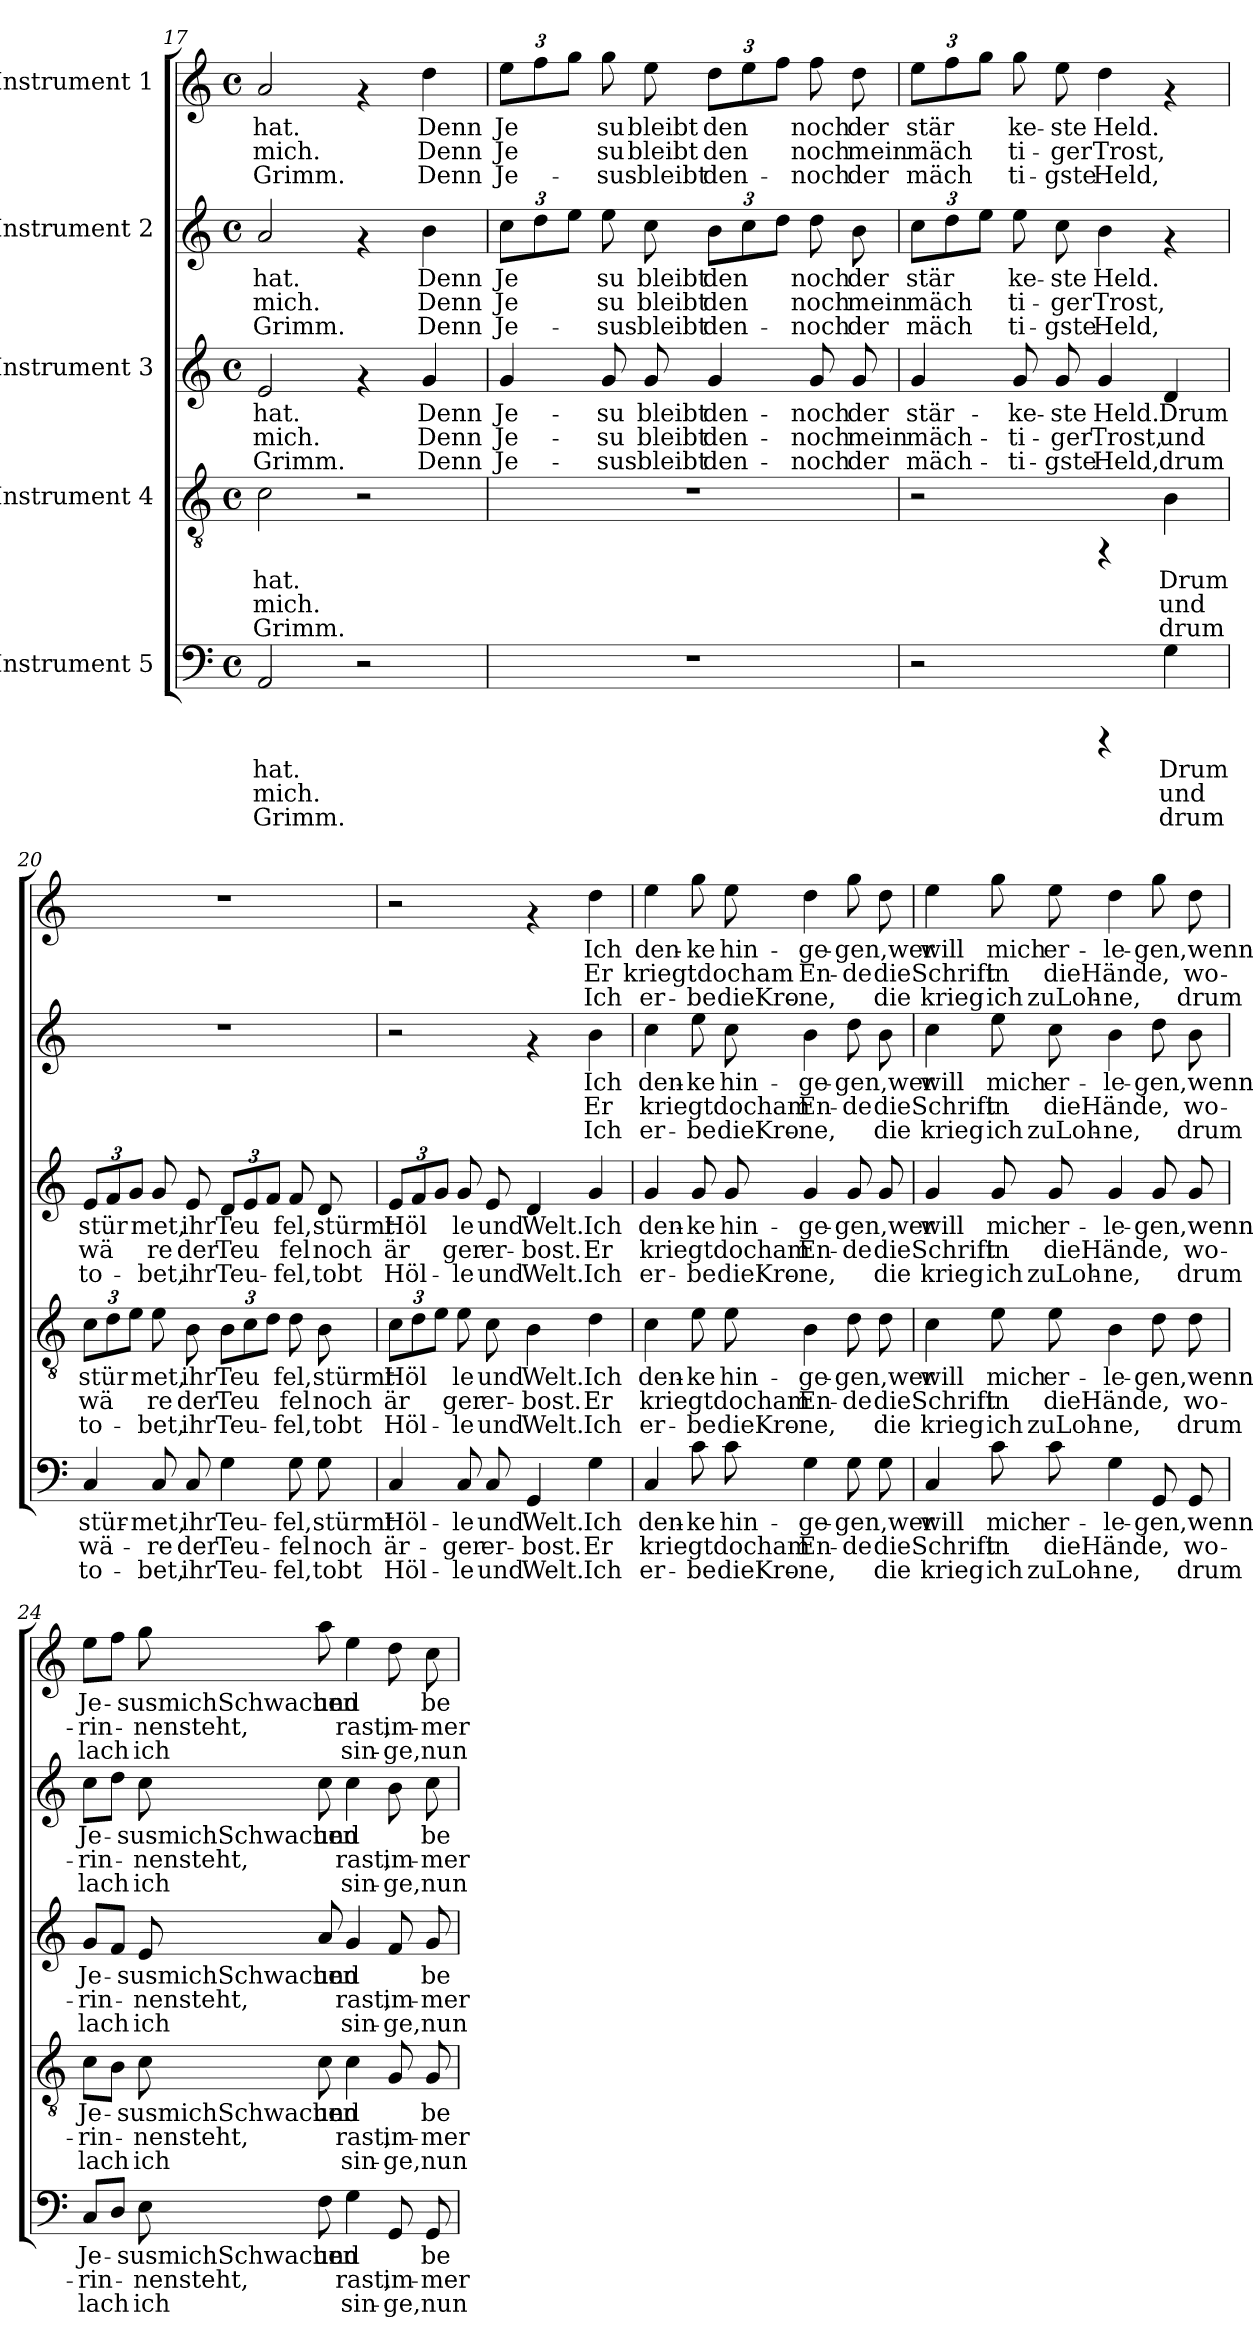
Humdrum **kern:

**kern	**text	**text	**text	**kern	**text	**text	**text	**kern	**text	**text	**text	**kern	**text	**text	**text	**kern	**text	**text	**text
*part5	*part5	*part5	*part5	*part4	*part4	*part4	*part4	*part3	*part3	*part3	*part3	*part2	*part2	*part2	*part2	*part1	*part1	*part1	*part1
*staff5	*staff5	*staff5	*staff5	*staff4	*staff4	*staff4	*staff4	*staff3	*staff3	*staff3	*staff3	*staff2	*staff2	*staff2	*staff2	*staff1	*staff1	*staff1	*staff1
*I"Instrument 5	*	*	*	*I"Instrument 4	*	*	*	*I"Instrument 3	*	*	*	*I"Instrument 2	*	*	*	*I"Instrument 1	*	*	*
*clefF4	*	*	*	*clefGv2	*	*	*	*clefG2	*	*	*	*clefG2	*	*	*	*clefG2	*	*	*
*k[]	*	*	*	*k[]	*	*	*	*k[]	*	*	*	*k[]	*	*	*	*k[]	*	*	*
*C:	*	*	*	*C:	*	*	*	*C:	*	*	*	*C:	*	*	*	*C:	*	*	*
*M4/4	*	*	*	*M4/4	*	*	*	*M4/4	*	*	*	*M4/4	*	*	*	*M4/4	*	*	*
*met(c)	*	*	*	*met(c)	*	*	*	*met(c)	*	*	*	*met(c)	*	*	*	*met(c)	*	*	*
=17	=17	=17	=17	=17	=17	=17	=17	=17	=17	=17	=17	=17	=17	=17	=17	=17	=17	=17	=17
!	!LO:LY:b:cj	!LO:LY:b:cj	!LO:LY:b:cj	!	!LO:LY:b:cj	!LO:LY:b:cj	!LO:LY:b:cj	!	!LO:LY:b:cj	!LO:LY:b:cj	!LO:LY:b:cj	!	!LO:LY:b:cj	!LO:LY:b:cj	!LO:LY:b:cj	!	!LO:LY:b:cj	!LO:LY:b:cj	!LO:LY:b:cj
2AA/	hat.	mich.	Grimm.	2c\	hat.	mich.	Grimm.	2e/	hat.	mich.	Grimm.	2a/	hat.	mich.	Grimm.	2a/	hat.	mich.	Grimm.
2r	.	.	.	2r	.	.	.	4rf	.	.	.	4rf	.	.	.	4rf	.	.	.
!	!	!	!	!	!	!	!	!	!LO:LY:b:cj	!LO:LY:b:cj	!LO:LY:b:cj	!	!LO:LY:b:cj	!LO:LY:b:cj	!LO:LY:b:cj	!	!LO:LY:b:cj	!LO:LY:b:cj	!LO:LY:b:cj
.	.	.	.	.	.	.	.	4g/	Denn	Denn	Denn	4b\	Denn	Denn	Denn	4dd\	Denn	Denn	Denn
=18	=18	=18	=18	=18	=18	=18	=18	=18	=18	=18	=18	=18	=18	=18	=18	=18	=18	=18	=18
!	!	!	!	!	!	!	!	!	!LO:LY:b:cj	!LO:LY:b:cj	!LO:LY:b:cj	!	!LO:LY:b:cj	!LO:LY:b:cj	!LO:LY:b:cj	!	!LO:LY:a:cj	!LO:LY:b:cj	!LO:LY:b:cj
1r	.	.	.	1r	.	.	.	4g/	Je-	-Je-	-Je-	12cc\L	Je-	-Je-	-Je-	12ee\L	Je-	-Je-	-Je-
!	!	!	!	!	!	!	!	!	!	!	!	!	!LO:LY:b:cj	!LO:LY:b:cj	!LO:LY:b:cj	!	!LO:LY:a:cj	!LO:LY:b:cj	!LO:LY:b:cj
.	.	.	.	.	.	.	.	.	.	.	.	12dd\	--	-	.	12ff\	--	-	.
!	!	!	!	!	!	!	!	!	!	!	!	!	!LO:LY:b:cj	!LO:LY:b:cj	!LO:LY:b:cj	!	!LO:LY:a:cj	!LO:LY:b:cj	!LO:LY:b:cj
.	.	.	.	.	.	.	.	.	.	.	.	12ee\J	-	-	.	12gg\J	-	-	.
!	!	!	!	!	!	!	!	!	!LO:LY:b:cj	!LO:LY:b:cj	!LO:LY:b:cj	!	!LO:LY:b:cj	!LO:LY:b:cj	!LO:LY:b:cj	!	!LO:LY:a:cj	!LO:LY:b:cj	!LO:LY:b:cj
.	.	.	.	.	.	.	.	8g/	-su	su	sus	8ee\	su	su	sus	8gg\	su	su	sus
!	!	!	!	!	!	!	!	!	!LO:LY:b:cj	!LO:LY:b:cj	!LO:LY:b:cj	!	!LO:LY:b:cj	!LO:LY:b:cj	!LO:LY:b:cj	!	!LO:LY:a:cj	!LO:LY:b:cj	!LO:LY:b:cj
.	.	.	.	.	.	.	.	8g/	bleibt	bleibt	bleibt	8cc\	bleibt	bleibt	bleibt	8ee\	bleibt	bleibt	bleibt
!	!	!	!	!	!	!	!	!	!LO:LY:b:cj	!LO:LY:b:cj	!LO:LY:b:cj	!	!LO:LY:b:cj	!LO:LY:b:cj	!LO:LY:b:cj	!	!LO:LY:a:cj	!LO:LY:b:cj	!LO:LY:b:cj
.	.	.	.	.	.	.	.	4g/	den-	-den-	-den-	12b\L	den-	-den-	-den-	12dd\L	den-	-den-	-den-
!	!	!	!	!	!	!	!	!	!	!	!	!	!LO:LY:b:cj	!LO:LY:b:cj	!LO:LY:b:cj	!	!LO:LY:a:cj	!LO:LY:b:cj	!LO:LY:b:cj
.	.	.	.	.	.	.	.	.	.	.	.	12cc\	--	-	.	12ee\	--	-	.
!	!	!	!	!	!	!	!	!	!	!	!	!	!LO:LY:b:cj	!LO:LY:b:cj	!LO:LY:b:cj	!	!LO:LY:a:cj	!LO:LY:b:cj	!LO:LY:b:cj
.	.	.	.	.	.	.	.	.	.	.	.	12dd\J	-	-	.	12ff\J	-	-	.
!	!	!	!	!	!	!	!	!	!LO:LY:b:cj	!LO:LY:b:cj	!LO:LY:b:cj	!	!LO:LY:b:cj	!LO:LY:b:cj	!LO:LY:b:cj	!	!LO:LY:a:cj	!LO:LY:b:cj	!LO:LY:b:cj
.	.	.	.	.	.	.	.	8g/	-noch	noch	noch	8dd\	noch	noch	noch	8ff\	noch	noch	noch
!	!	!	!	!	!	!	!	!	!LO:LY:b:cj	!LO:LY:b:cj	!LO:LY:b:cj	!	!LO:LY:b:cj	!LO:LY:b:cj	!LO:LY:b:cj	!	!LO:LY:a:cj	!LO:LY:b:cj	!LO:LY:b:cj
.	.	.	.	.	.	.	.	8g/	der	mein	der	8b\	der	mein	der	8dd\	der	mein	der
=19	=19	=19	=19	=19	=19	=19	=19	=19	=19	=19	=19	=19	=19	=19	=19	=19	=19	=19	=19
!	!	!	!	!	!	!	!	!	!LO:LY:b:cj	!LO:LY:b:cj	!LO:LY:b:cj	!	!LO:LY:b:cj	!LO:LY:b:cj	!LO:LY:b:cj	!	!LO:LY:a:cj	!LO:LY:b:cj	!LO:LY:b:cj
2r	.	.	.	2r	.	.	.	4g/	stär-	-mäch-	-mäch-	12cc\L	stär-	-mäch-	-mäch-	12ee\L	stär-	-mäch-	-mäch-
!	!	!	!	!	!	!	!	!	!	!	!	!	!LO:LY:b:cj	!LO:LY:b:cj	!LO:LY:b:cj	!	!LO:LY:a:cj	!LO:LY:b:cj	!LO:LY:b:cj
.	.	.	.	.	.	.	.	.	.	.	.	12dd\	--	--	--	12ff\	--	--	--
!	!	!	!	!	!	!	!	!	!	!	!	!	!LO:LY:b:cj	!LO:LY:b:cj	!LO:LY:b:cj	!	!LO:LY:a:cj	!LO:LY:b:cj	!LO:LY:b:cj
.	.	.	.	.	.	.	.	.	.	.	.	12ee\J	--	--	--	12gg\J	--	--	--
!	!	!	!	!	!	!	!	!	!LO:LY:b:cj	!LO:LY:b:cj	!LO:LY:b:cj	!	!LO:LY:b:cj	!LO:LY:b:cj	!LO:LY:b:cj	!	!LO:LY:a:cj	!LO:LY:b:cj	!LO:LY:b:cj
.	.	.	.	.	.	.	.	8g/	-ke-	-ti-	-ti-	8ee\	-ke-	-ti-	-ti-	8gg\	-ke-	-ti-	-ti-
!	!	!	!	!	!	!	!	!	!LO:LY:b:cj	!LO:LY:b:cj	!LO:LY:b:cj	!	!LO:LY:b:cj	!LO:LY:b:cj	!LO:LY:b:cj	!	!LO:LY:a:cj	!LO:LY:b:cj	!LO:LY:b:cj
.	.	.	.	.	.	.	.	8g/	-ste	ger	gste	8cc\	-ste	ger	gste	8ee\	-ste	ger	gste
!	!	!	!	!	!	!	!	!	!LO:LY:b:cj	!LO:LY:b:cj	!LO:LY:b:cj	!	!LO:LY:b:cj	!LO:LY:b:cj	!LO:LY:b:cj	!	!LO:LY:a:cj	!LO:LY:b:cj	!LO:LY:b:cj
4rCCC	.	.	.	4rFF	.	.	.	4g/	Held.	Trost,	Held,	4b\	Held.	Trost,	Held,	4dd\	Held.	Trost,	Held,
!	!LO:LY:b:cj	!LO:LY:b:cj	!LO:LY:b:cj	!	!LO:LY:b:cj	!LO:LY:b:cj	!LO:LY:b:cj	!	!LO:LY:b:cj	!LO:LY:b:cj	!LO:LY:b:cj	!	!	!	!	!	!	!	!
4G\	Drum	und	drum	4B\	Drum	und	drum	4d/	Drum	und	drum	4rf	.	.	.	4rf	.	.	.
=20	=20	=20	=20	=20	=20	=20	=20	=20	=20	=20	=20	=20	=20	=20	=20	=20	=20	=20	=20
!	!LO:LY:b:cj	!LO:LY:b:cj	!LO:LY:b:cj	!	!LO:LY:b:cj	!LO:LY:b:cj	!LO:LY:b:cj	!	!LO:LY:b:cj	!LO:LY:b:cj	!LO:LY:b:cj	!	!	!	!	!	!	!	!
4C/	stür-	-wä-	-to-	12c\L	stür-	-wä-	-to-	12e/L	stür-	-wä-	-to-	1r	.	.	.	1r	.	.	.
!	!	!	!	!	!LO:LY:b:cj	!LO:LY:b:cj	!LO:LY:b:cj	!	!LO:LY:b:cj	!LO:LY:b:cj	!LO:LY:b:cj	!	!	!	!	!	!	!	!
.	.	.	.	12d\	--	-	.	12f/	--	-	.	.	.	.	.	.	.	.	.
!	!	!	!	!	!LO:LY:b:cj	!LO:LY:b:cj	!LO:LY:b:cj	!	!LO:LY:b:cj	!LO:LY:b:cj	!LO:LY:b:cj	!	!	!	!	!	!	!	!
.	.	.	.	12e\J	-	-	.	12g/J	-	-	.	.	.	.	.	.	.	.	.
!	!LO:LY:b:cj	!LO:LY:b:cj	!LO:LY:b:cj	!	!LO:LY:b:cj	!LO:LY:b:cj	!LO:LY:b:cj	!	!LO:LY:b:cj	!LO:LY:b:cj	!LO:LY:b:cj	!	!	!	!	!	!	!	!
8C/	-met,	re	bet,	8e\	met,	re	bet,	8g/	met,	re	bet,	.	.	.	.	.	.	.	.
!	!LO:LY:b:cj	!LO:LY:b:cj	!LO:LY:b:cj	!	!LO:LY:b:cj	!LO:LY:b:cj	!LO:LY:b:cj	!	!LO:LY:b:cj	!LO:LY:b:cj	!LO:LY:b:cj	!	!	!	!	!	!	!	!
8C/	ihr	der	ihr	8B\	ihr	der	ihr	8e/	ihr	der	ihr	.	.	.	.	.	.	.	.
!	!LO:LY:b:cj	!LO:LY:b:cj	!LO:LY:b:cj	!	!LO:LY:b:cj	!LO:LY:b:cj	!LO:LY:b:cj	!	!LO:LY:b:cj	!LO:LY:b:cj	!LO:LY:b:cj	!	!	!	!	!	!	!	!
4G\	Teu-	-Teu-	-Teu-	12B\L	Teu-	-Teu-	-Teu-	12d/L	Teu-	-Teu-	-Teu-	.	.	.	.	.	.	.	.
!	!	!	!	!	!LO:LY:b:cj	!LO:LY:b:cj	!LO:LY:b:cj	!	!LO:LY:b:cj	!LO:LY:b:cj	!LO:LY:b:cj	!	!	!	!	!	!	!	!
.	.	.	.	12c\	--	-	.	12e/	--	-	.	.	.	.	.	.	.	.	.
!	!	!	!	!	!LO:LY:b:cj	!LO:LY:b:cj	!LO:LY:b:cj	!	!LO:LY:b:cj	!LO:LY:b:cj	!LO:LY:b:cj	!	!	!	!	!	!	!	!
.	.	.	.	12d\J	-	-	.	12f/J	-	-	.	.	.	.	.	.	.	.	.
!	!LO:LY:b:cj	!LO:LY:b:cj	!LO:LY:b:cj	!	!LO:LY:b:cj	!LO:LY:b:cj	!LO:LY:b:cj	!	!LO:LY:b:cj	!LO:LY:b:cj	!LO:LY:b:cj	!	!	!	!	!	!	!	!
8G\	-fel,	fel	fel,	8d\	fel,	fel	fel,	8f/	fel,	fel	fel,	.	.	.	.	.	.	.	.
!	!LO:LY:b:cj	!LO:LY:b:cj	!LO:LY:b:cj	!	!LO:LY:b:cj	!LO:LY:b:cj	!LO:LY:b:cj	!	!LO:LY:b:cj	!LO:LY:b:cj	!LO:LY:b:cj	!	!	!	!	!	!	!	!
8G\	stürmt	noch	tobt	8B\	stürmt	noch	tobt	8d/	stürmt	noch	tobt	.	.	.	.	.	.	.	.
=21	=21	=21	=21	=21	=21	=21	=21	=21	=21	=21	=21	=21	=21	=21	=21	=21	=21	=21	=21
!	!LO:LY:b:cj	!LO:LY:b:cj	!LO:LY:b:cj	!	!LO:LY:b:cj	!LO:LY:b:cj	!LO:LY:b:cj	!	!LO:LY:b:cj	!LO:LY:b:cj	!LO:LY:b:cj	!	!	!	!	!	!	!	!
4C/	Höl-	-är-	-Höl-	12c\L	Höl-	-är-	-Höl-	12e/L	Höl-	-är-	-Höl-	2r	.	.	.	2r	.	.	.
!	!	!	!	!	!LO:LY:b:cj	!LO:LY:b:cj	!LO:LY:b:cj	!	!LO:LY:b:cj	!LO:LY:b:cj	!LO:LY:b:cj	!	!	!	!	!	!	!	!
.	.	.	.	12d\	--	-	.	12f/	--	-	.	.	.	.	.	.	.	.	.
!	!	!	!	!	!LO:LY:b:cj	!LO:LY:b:cj	!LO:LY:b:cj	!	!LO:LY:b:cj	!LO:LY:b:cj	!LO:LY:b:cj	!	!	!	!	!	!	!	!
.	.	.	.	12e\J	-	-	.	12g/J	-	-	.	.	.	.	.	.	.	.	.
!	!LO:LY:b:cj	!LO:LY:b:cj	!LO:LY:b:cj	!	!LO:LY:b:cj	!LO:LY:b:cj	!LO:LY:b:cj	!	!LO:LY:b:cj	!LO:LY:b:cj	!LO:LY:b:cj	!	!	!	!	!	!	!	!
8C/	-le	ger	le	8e\	le	ger	le	8g/	le	ger	le	.	.	.	.	.	.	.	.
!	!LO:LY:b:cj	!LO:LY:b:cj	!LO:LY:b:cj	!	!LO:LY:b:cj	!LO:LY:b:cj	!LO:LY:b:cj	!	!LO:LY:b:cj	!LO:LY:b:cj	!LO:LY:b:cj	!	!	!	!	!	!	!	!
8C/	und	er-	-und	8c\	und	er-	-und	8e/	und	er-	-und	.	.	.	.	.	.	.	.
!	!LO:LY:b:cj	!LO:LY:b:cj	!LO:LY:b:cj	!	!LO:LY:b:cj	!LO:LY:b:cj	!LO:LY:b:cj	!	!LO:LY:b:cj	!LO:LY:b:cj	!LO:LY:b:cj	!	!	!	!	!	!	!	!
4GG/	Welt.	bost.	Welt.	4B\	Welt.	bost.	Welt.	4d/	Welt.	bost.	Welt.	4rf	.	.	.	4rf	.	.	.
!	!LO:LY:b:cj	!LO:LY:b:cj	!LO:LY:b:cj	!	!LO:LY:b:cj	!LO:LY:b:cj	!LO:LY:b:cj	!	!LO:LY:b:cj	!LO:LY:b:cj	!LO:LY:b:cj	!	!LO:LY:b:cj	!LO:LY:b:cj	!LO:LY:b:cj	!	!LO:LY:a:cj	!LO:LY:b:cj	!LO:LY:b:cj
4G\	Ich	Er	Ich	4d\	Ich	Er	Ich	4g/	Ich	Er	Ich	4b\	Ich	Er	Ich	4dd\	Ich	Er	Ich
!!LO:LB:g=z
=22	=22	=22	=22	=22	=22	=22	=22	=22	=22	=22	=22	=22	=22	=22	=22	=22	=22	=22	=22
!	!LO:LY:b:cj	!LO:LY:b:cj	!LO:LY:b:cj	!	!LO:LY:b:cj	!LO:LY:b:cj	!LO:LY:b:cj	!	!LO:LY:b:cj	!LO:LY:b:cj	!LO:LY:b:cj	!	!LO:LY:b:cj	!LO:LY:b:cj	!LO:LY:b:cj	!	!LO:LY:b:cj	!LO:LY:b:cj	!LO:LY:b:cj
4C/	den-	-kriegtdocham	er-	4c\	den-	-kriegtdocham	er-	4g/	den-	-kriegtdocham	er-	4cc\	den-	-kriegtdocham	er-	4ee\	den-	-kriegtdocham	er-
!	!LO:LY:b:cj	!LO:LY:b:cj	!LO:LY:b:cj	!	!LO:LY:b:cj	!LO:LY:b:cj	!LO:LY:b:cj	!	!LO:LY:b:cj	!LO:LY:b:cj	!LO:LY:b:cj	!	!LO:LY:b:cj	!LO:LY:b:cj	!LO:LY:b:cj	!	!LO:LY:b:cj	!LO:LY:b:cj	!LO:LY:b:cj
8c\	-ke	-	-be	8e\	-ke	-	-be	8g/	-ke	-	-be	8ee\	-ke	-	-be	8gg\	-ke	-	-be
!	!LO:LY:b:cj	!LO:LY:b:cj	!LO:LY:b:cj	!	!LO:LY:b:cj	!LO:LY:b:cj	!LO:LY:b:cj	!	!LO:LY:b:cj	!LO:LY:b:cj	!LO:LY:b:cj	!	!LO:LY:b:cj	!LO:LY:b:cj	!LO:LY:b:cj	!	!LO:LY:b:cj	!LO:LY:b:cj	!LO:LY:b:cj
8c\	hin-	--	-dieKro-	8e\	hin-	--	-dieKro-	8g/	hin-	--	-dieKro-	8cc\	hin-	--	-dieKro-	8ee\	hin-	--	-dieKro-
!	!LO:LY:b:cj	!LO:LY:b:cj	!LO:LY:b:cj	!	!LO:LY:b:cj	!LO:LY:b:cj	!LO:LY:b:cj	!	!LO:LY:b:cj	!LO:LY:b:cj	!LO:LY:b:cj	!	!LO:LY:b:cj	!LO:LY:b:cj	!LO:LY:b:cj	!	!LO:LY:b:cj	!LO:LY:b:cj	!LO:LY:b:cj
4G\	-ge-	-En-	-ne,	4B\	-ge-	-En-	-ne,	4g/	-ge-	-En-	-ne,	4b\	-ge-	-En-	-ne,	4dd\	-ge-	-En-	-ne,
!	!LO:LY:b:cj	!LO:LY:b:cj	!LO:LY:b:cj	!	!LO:LY:b:cj	!LO:LY:b:cj	!LO:LY:b:cj	!	!LO:LY:b:cj	!LO:LY:b:cj	!LO:LY:b:cj	!	!LO:LY:b:cj	!LO:LY:b:cj	!LO:LY:b:cj	!	!LO:LY:b:cj	!LO:LY:b:cj	!LO:LY:b:cj
8G\	gen,wer	de	.	8d\	gen,wer	de	.	8g/	gen,wer	de	.	8dd\	gen,wer	de	.	8gg\	gen,wer	de	.
!	!LO:LY:b:cj	!LO:LY:b:cj	!LO:LY:b:cj	!	!LO:LY:b:cj	!LO:LY:b:cj	!LO:LY:b:cj	!	!LO:LY:b:cj	!LO:LY:b:cj	!LO:LY:b:cj	!	!LO:LY:b:cj	!LO:LY:b:cj	!LO:LY:b:cj	!	!LO:LY:b:cj	!LO:LY:b:cj	!LO:LY:b:cj
8G\	.	die	die	8d\	.	die	die	8g/	.	die	die	8b\	.	die	die	8dd\	.	die	die
=23	=23	=23	=23	=23	=23	=23	=23	=23	=23	=23	=23	=23	=23	=23	=23	=23	=23	=23	=23
!	!LO:LY:b:cj	!LO:LY:b:cj	!LO:LY:b:cj	!	!LO:LY:b:cj	!LO:LY:b:cj	!LO:LY:b:cj	!	!LO:LY:b:cj	!LO:LY:b:cj	!LO:LY:b:cj	!	!LO:LY:b:cj	!LO:LY:b:cj	!LO:LY:b:cj	!	!LO:LY:b:cj	!LO:LY:b:cj	!LO:LY:b:cj
4C/	will	Schrift	krieg	4c\	will	Schrift	krieg	4g/	will	Schrift	krieg	4cc\	will	Schrift	krieg	4ee\	will	Schrift	krieg
!	!LO:LY:b:cj	!LO:LY:b:cj	!LO:LY:b:cj	!	!LO:LY:b:cj	!LO:LY:b:cj	!LO:LY:b:cj	!	!LO:LY:b:cj	!LO:LY:b:cj	!LO:LY:b:cj	!	!LO:LY:b:cj	!LO:LY:b:cj	!LO:LY:b:cj	!	!LO:LY:b:cj	!LO:LY:b:cj	!LO:LY:b:cj
8c\	mich	in	ich	8e\	mich	in	ich	8g/	mich	in	ich	8ee\	mich	in	ich	8gg\	mich	in	ich
!	!LO:LY:b:cj	!LO:LY:b:cj	!LO:LY:b:cj	!	!LO:LY:b:cj	!LO:LY:b:cj	!LO:LY:b:cj	!	!LO:LY:b:cj	!LO:LY:b:cj	!LO:LY:b:cj	!	!LO:LY:b:cj	!LO:LY:b:cj	!LO:LY:b:cj	!	!LO:LY:b:cj	!LO:LY:b:cj	!LO:LY:b:cj
8c\	er-	-dieHände,	zuLoh-	8e\	er-	-dieHände,	zuLoh-	8g/	er-	-dieHände,	zuLoh-	8cc\	er-	-dieHände,	zuLoh-	8ee\	er-	-dieHände,	zuLoh-
!	!LO:LY:b:cj	!LO:LY:b:cj	!LO:LY:b:cj	!	!LO:LY:b:cj	!LO:LY:b:cj	!LO:LY:b:cj	!	!LO:LY:b:cj	!LO:LY:b:cj	!LO:LY:b:cj	!	!LO:LY:b:cj	!LO:LY:b:cj	!LO:LY:b:cj	!	!LO:LY:b:cj	!LO:LY:b:cj	!LO:LY:b:cj
4G\	-le-	-	ne,	4B\	-le-	-	ne,	4g/	-le-	-	ne,	4b\	-le-	-	ne,	4dd\	-le-	-	ne,
!	!LO:LY:b:cj	!LO:LY:b:cj	!LO:LY:b:cj	!	!LO:LY:b:cj	!LO:LY:b:cj	!LO:LY:b:cj	!	!LO:LY:b:cj	!LO:LY:b:cj	!LO:LY:b:cj	!	!LO:LY:b:cj	!LO:LY:b:cj	!LO:LY:b:cj	!	!LO:LY:b:cj	!LO:LY:b:cj	!LO:LY:b:cj
8GG/	gen,wenn	.	-	8d\	gen,wenn	.	-	8g/	gen,wenn	.	-	8dd\	gen,wenn	.	-	8gg\	gen,wenn	.	-
!	!LO:LY:b:cj	!LO:LY:b:cj	!LO:LY:b:cj	!	!LO:LY:b:cj	!LO:LY:b:cj	!LO:LY:b:cj	!	!LO:LY:b:cj	!LO:LY:b:cj	!LO:LY:b:cj	!	!LO:LY:b:cj	!LO:LY:b:cj	!LO:LY:b:cj	!	!LO:LY:b:cj	!LO:LY:b:cj	!LO:LY:b:cj
8GG/	-	wo-	-drum	8d\	-	wo-	-drum	8g/	-	wo-	-drum	8b\	-	wo-	-drum	8dd\	-	wo-	-drum
=24	=24	=24	=24	=24	=24	=24	=24	=24	=24	=24	=24	=24	=24	=24	=24	=24	=24	=24	=24
!	!LO:LY:b:cj	!LO:LY:b:cj	!LO:LY:b:cj	!	!LO:LY:b:cj	!LO:LY:b:cj	!LO:LY:b:cj	!	!LO:LY:b:cj	!LO:LY:b:cj	!LO:LY:b:cj	!	!LO:LY:b:cj	!LO:LY:b:cj	!LO:LY:b:cj	!	!LO:LY:b:cj	!LO:LY:b:cj	!LO:LY:b:cj
8C/L	Je-	-rin-	-lach	8c\L	Je-	-rin-	-lach	8g/L	Je-	-rin-	-lach	8cc\L	Je-	-rin-	-lach	8ee\L	Je-	-rin-	-lach
!	!LO:LY:b:cj	!LO:LY:b:cj	!LO:LY:b:cj	!	!LO:LY:b:cj	!LO:LY:b:cj	!LO:LY:b:cj	!	!LO:LY:b:cj	!LO:LY:b:cj	!LO:LY:b:cj	!	!LO:LY:b:cj	!LO:LY:b:cj	!LO:LY:b:cj	!	!LO:LY:b:cj	!LO:LY:b:cj	!LO:LY:b:cj
8D/J	.	.	.	8B\J	.	.	.	8f/J	.	.	.	8dd\J	.	.	.	8ff\J	.	.	.
!	!LO:LY:b:cj	!LO:LY:b:cj	!LO:LY:b:cj	!	!LO:LY:b:cj	!LO:LY:b:cj	!LO:LY:b:cj	!	!LO:LY:b:cj	!LO:LY:b:cj	!LO:LY:b:cj	!	!LO:LY:b:cj	!LO:LY:b:cj	!LO:LY:b:cj	!	!LO:LY:b:cj	!LO:LY:b:cj	!LO:LY:b:cj
8E\	susmichSchwachen	nensteht,	ich	8c\	susmichSchwachen	nensteht,	ich	8e/	susmichSchwachen	nensteht,	ich	8cc\	susmichSchwachen	nensteht,	ich	8gg\	susmichSchwachen	nensteht,	ich
!	!LO:LY:b:cj	!LO:LY:b:cj	!LO:LY:b:cj	!	!LO:LY:b:cj	!LO:LY:b:cj	!LO:LY:b:cj	!	!LO:LY:b:cj	!LO:LY:b:cj	!LO:LY:b:cj	!	!LO:LY:b:cj	!LO:LY:b:cj	!LO:LY:b:cj	!	!LO:LY:b:cj	!LO:LY:b:cj	!LO:LY:b:cj
8F\	und	.	.	8c\	und	.	.	8a/	und	.	.	8cc\	und	.	.	8aa\	und	.	.
!	!LO:LY:b:cj	!LO:LY:b:cj	!LO:LY:b:cj	!	!LO:LY:b:cj	!LO:LY:b:cj	!LO:LY:b:cj	!	!LO:LY:b:cj	!LO:LY:b:cj	!LO:LY:b:cj	!	!LO:LY:b:cj	!LO:LY:b:cj	!LO:LY:b:cj	!	!LO:LY:b:cj	!LO:LY:b:cj	!LO:LY:b:cj
4G\	.	rast,	sin-	4c\	.	rast,	sin-	4g/	.	rast,	sin-	4cc\	.	rast,	sin-	4ee\	.	rast,	sin-
!	!LO:LY:b:cj	!LO:LY:b:cj	!LO:LY:b:cj	!	!LO:LY:b:cj	!LO:LY:b:cj	!LO:LY:b:cj	!	!LO:LY:b:cj	!LO:LY:b:cj	!LO:LY:b:cj	!	!LO:LY:b:cj	!LO:LY:b:cj	!LO:LY:b:cj	!	!LO:LY:b:cj	!LO:LY:b:cj	!LO:LY:b:cj
8GG/	-	im-	-ge,	8G/	-	im-	-ge,	8f/	-	im-	-ge,	8b\	-	im-	-ge,	8dd\	-	im-	-ge,
!	!LO:LY:b:cj	!LO:LY:b:cj	!LO:LY:b:cj	!	!LO:LY:b:cj	!LO:LY:b:cj	!LO:LY:b:cj	!	!LO:LY:b:cj	!LO:LY:b:cj	!LO:LY:b:cj	!	!LO:LY:b:cj	!LO:LY:b:cj	!LO:LY:b:cj	!	!LO:LY:b:cj	!LO:LY:b:cj	!LO:LY:b:cj
8GG/	be-	-mer	nun	8G/	be-	-mer	nun	8g/	be-	-mer	nun	8cc\	be-	-mer	nun	8cc\	be-	-mer	nun
=	=	=	=	=	=	=	=	=	=	=	=	=	=	=	=	=	=	=	=
*-	*-	*-	*-	*-	*-	*-	*-	*-	*-	*-	*-	*-	*-	*-	*-	*-	*-	*-	*-
